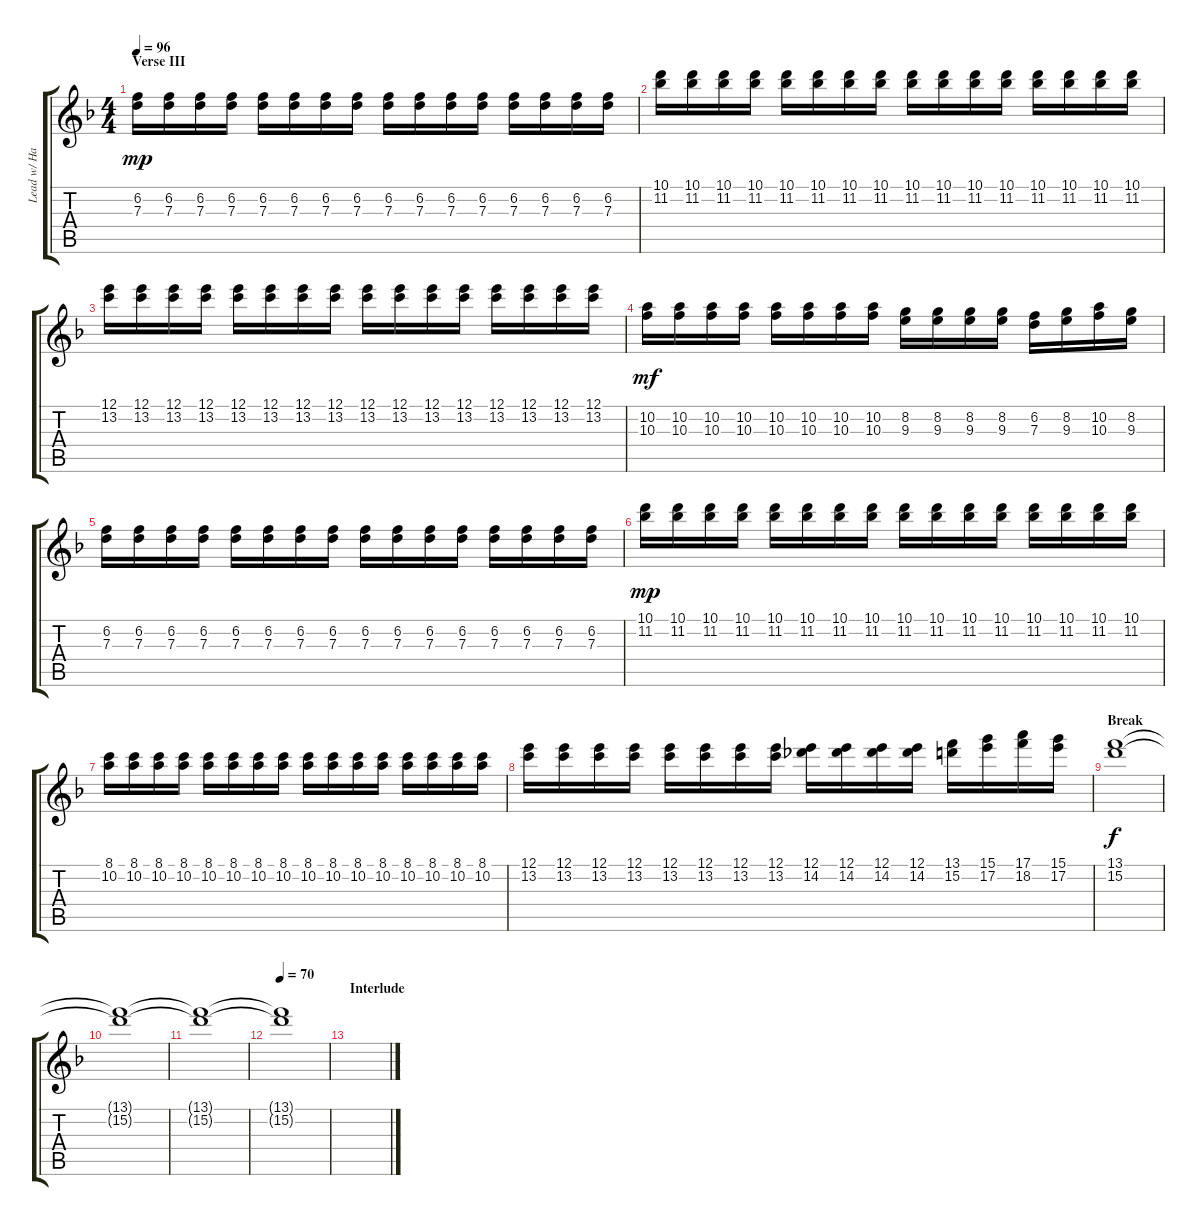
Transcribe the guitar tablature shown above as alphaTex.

\track ("Lead w/ Harmony Overdub" "Lead w/ Ha") {instrument distortionguitar}
\staff {score tabs}
\tuning (E4 B3 G3 D3 A2 D2) {hide}
\ts (4 4)
\section ("" "Verse III")
\tempo 96
\clef g2
\ks dminor
(6.2 7.3).16{dy mp} (6.2 7.3).16 (6.2 7.3).16 (6.2 7.3).16 (6.2 7.3).16 (6.2 7.3).16 (6.2 7.3).16 (6.2 7.3).16 (6.2 7.3).16 (6.2 7.3).16 (6.2 7.3).16 (6.2 7.3).16 (6.2 7.3).16 (6.2 7.3).16 (6.2 7.3).16 (6.2 7.3).16 |
(10.1 11.2).16 (10.1 11.2).16 (10.1 11.2).16 (10.1 11.2).16 (10.1 11.2).16 (10.1 11.2).16 (10.1 11.2).16 (10.1 11.2).16 (10.1 11.2).16 (10.1 11.2).16 (10.1 11.2).16 (10.1 11.2).16 (10.1 11.2).16 (10.1 11.2).16 (10.1 11.2).16 (10.1 11.2).16 |
(12.1 13.2).16 (12.1 13.2).16 (12.1 13.2).16 (12.1 13.2).16 (12.1 13.2).16 (12.1 13.2).16 (12.1 13.2).16 (12.1 13.2).16 (12.1 13.2).16 (12.1 13.2).16 (12.1 13.2).16 (12.1 13.2).16 (12.1 13.2).16 (12.1 13.2).16 (12.1 13.2).16 (12.1 13.2).16 |
(10.2 10.3).16{dy mf} (10.2 10.3).16 (10.2 10.3).16 (10.2 10.3).16 (10.2 10.3).16 (10.2 10.3).16 (10.2 10.3).16 (10.2 10.3).16 (8.2 9.3).16 (8.2 9.3).16 (8.2 9.3).16 (8.2 9.3).16 (6.2 7.3).16 (8.2 9.3).16 (10.2 10.3).16 (8.2 9.3).16 |
(6.2 7.3).16 (6.2 7.3).16 (6.2 7.3).16 (6.2 7.3).16 (6.2 7.3).16 (6.2 7.3).16 (6.2 7.3).16 (6.2 7.3).16 (6.2 7.3).16 (6.2 7.3).16 (6.2 7.3).16 (6.2 7.3).16 (6.2 7.3).16 (6.2 7.3).16 (6.2 7.3).16 (6.2 7.3).16 |
(10.1 11.2).16{dy mp} (10.1 11.2).16 (10.1 11.2).16 (10.1 11.2).16 (10.1 11.2).16 (10.1 11.2).16 (10.1 11.2).16 (10.1 11.2).16 (10.1 11.2).16 (10.1 11.2).16 (10.1 11.2).16 (10.1 11.2).16 (10.1 11.2).16 (10.1 11.2).16 (10.1 11.2).16 (10.1 11.2).16 |
(8.1 10.2).16 (8.1 10.2).16 (8.1 10.2).16 (8.1 10.2).16 (8.1 10.2).16 (8.1 10.2).16 (8.1 10.2).16 (8.1 10.2).16 (8.1 10.2).16 (8.1 10.2).16 (8.1 10.2).16 (8.1 10.2).16 (8.1 10.2).16 (8.1 10.2).16 (8.1 10.2).16 (8.1 10.2).16 |
(12.1 13.2).16 (12.1 13.2).16 (12.1 13.2).16 (12.1 13.2).16 (12.1 13.2).16 (12.1 13.2).16 (12.1 13.2).16 (12.1 13.2).16 (12.1 14.2).16 (12.1 14.2).16 (12.1 14.2).16 (12.1 14.2).16 (13.1 15.2).16 (15.1 17.2).16 (17.1 18.2).16 (15.1 17.2).16 |
\section ("" "Break")
(13.1 15.2).1{dy f volume 0} |
(13.1{t} 15.2{t}).1 |
(13.1{t} 15.2{t}).1 |
\tempo 70
(13.1{t} 15.2{t}).1 |
\section ("" "Interlude")
